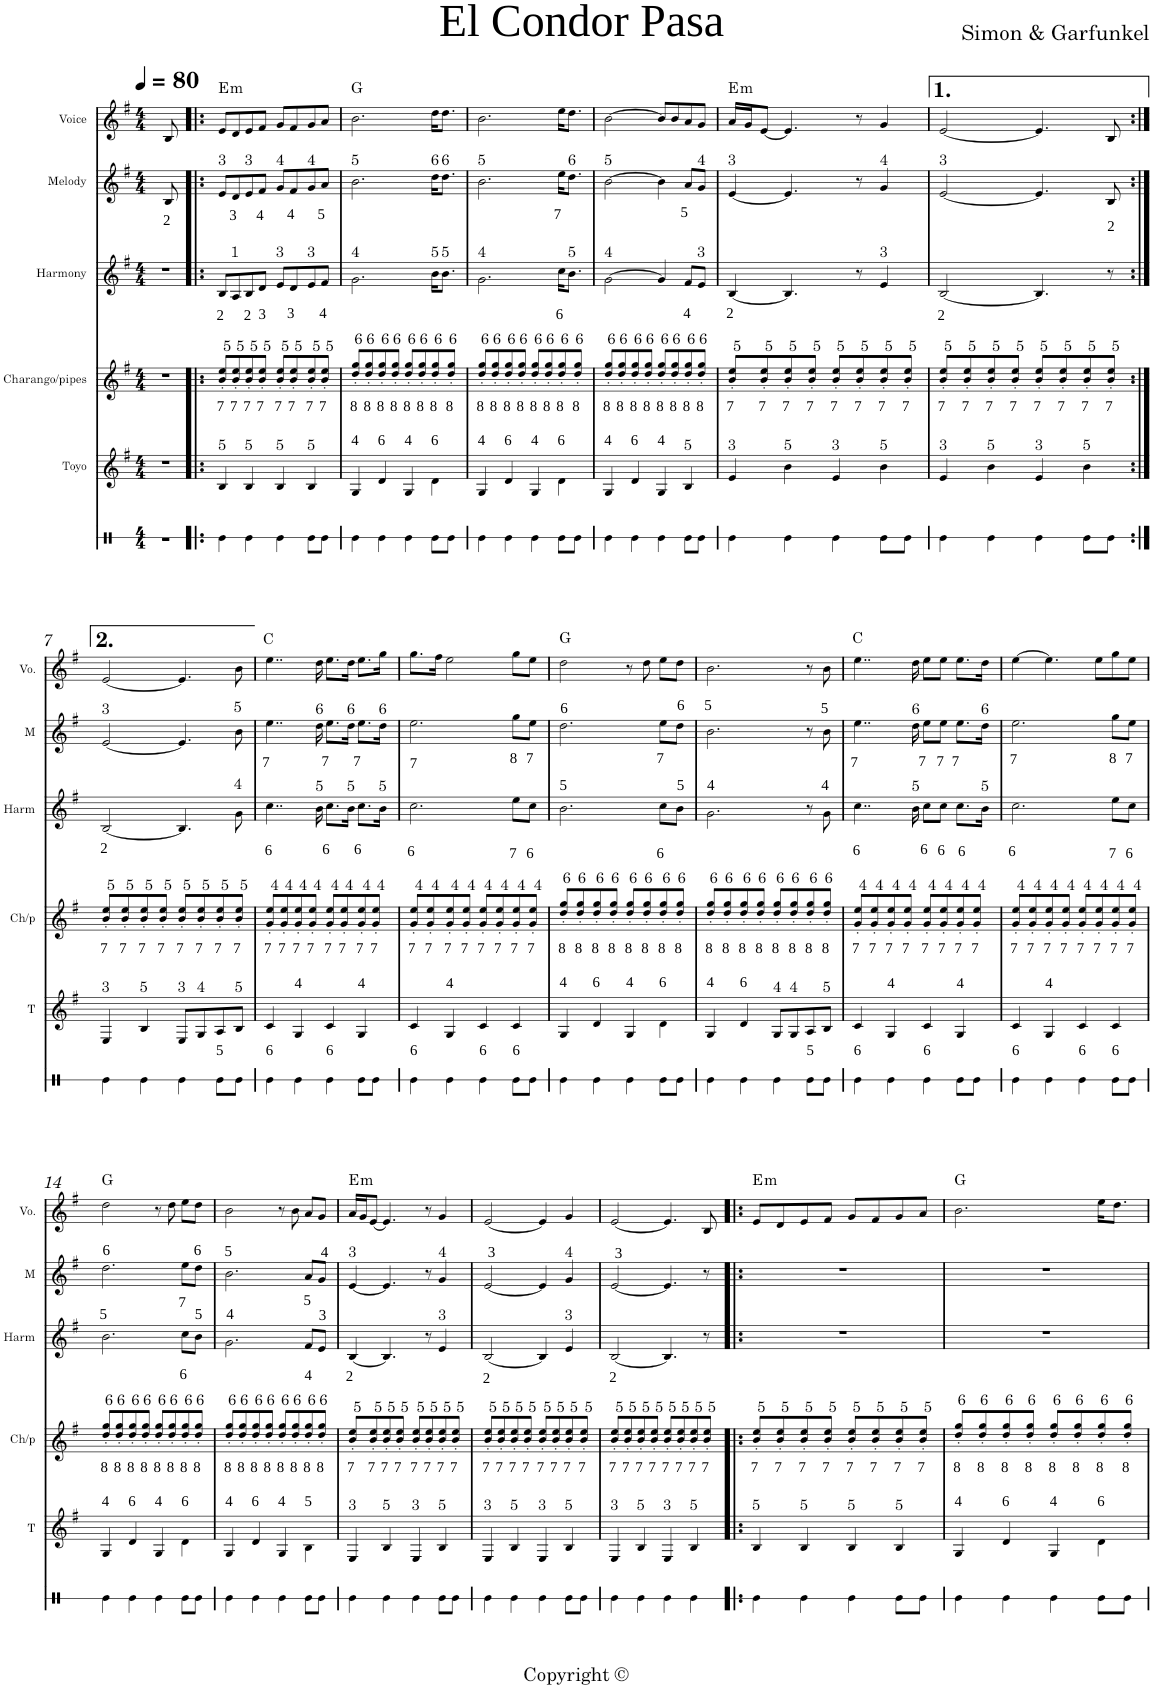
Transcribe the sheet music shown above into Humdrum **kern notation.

**kern	**kern	**text	**kern	**text	**kern	**text	**kern	**text	**kern	**harte
*part6	*part5	*part5	*part4	*part4	*part3	*part3	*part2	*part2	*part1	*part1
*staff6	*staff5	*staff5	*staff4	*staff4	*staff3	*staff3	*staff2	*staff2	*staff1	*
*I"Concert Bass Drum	*I"Toyo	*	*I"Charango/pipes	*	*I"Harmony	*	*I"Melody	*	*I"Voice	*
*I'B Dr	*I'T	*	*I'Ch/p	*	*I'Harm	*	*I'M	*	*I'Vo.	*
*stria1	*stria5	*	*stria5	*	*stria5	*	*stria5	*	*stria5	*
*clefX	*clefG2	*	*clefG2	*	*clefG2	*	*clefG2	*	*clefG2	*
*k[]	*k[f#]	*	*k[f#]	*	*k[f#]	*	*k[f#]	*	*k[f#]	*
*	*G:	*	*G:	*	*G:	*	*G:	*	*G:	*
*M4/4	*M4/4	*	*M4/4	*	*M4/4	*	*M4/4	*	*M4/4	*
*MM80	*MM80	*	*MM80	*	*MM80	*	*MM80	*	*MM80	*
=	=	=	=	=	=	=	=	=	=	=
!	!	!	!	!	!	!	!	!LO:LY:b	!	!
1r	1r	.	1r	.	1r	.	8B/	2	8B/	.
.	.	.	.	.	.	.	2..ryy	.	2..ryy	.
=1!|:	=1!|:	=1!|:	=1!|:	=1!|:	=1!|:	=1!|:	=1!|:	=1!|:	=1!|:	=1!|:
*stria1	*stria5	*	*stria5	*	*stria5	*	*stria5	*	*stria5	*
!	!	!	!	!	!	!	!LO:TX:a:t=3	!	!	!
!	!	!	!LO:TX:a:t=5	!	!	!	!	!	!	!
!	!LO:TX:a:t=5	!	!	!	!	!	!	!	!	!
!	!	!	!	!LO:LY:b	!	!LO:LY:b	!	!	!	!LO:H:kt=m
4Re\	4B/	.	8b/' 8ee/'L	7	8B/L	2	8e/L	.	8e/L	E:min
!	!	!	!	!	!LO:TX:a:t=1	!	!	!	!	!
!	!	!	!LO:TX:a:t=5	!	!	!	!	!	!	!
!	!	!	!	!LO:LY:b	!	!	!	!LO:LY:b	!	!
.	.	.	8b/' 8ee/'	7	8A/	.	8d/	3	8d/	.
!	!	!	!	!	!	!	!LO:TX:a:t=3	!	!	!
!	!	!	!LO:TX:a:t=5	!	!	!	!	!	!	!
!	!LO:TX:a:t=5	!	!	!	!	!	!	!	!	!
!	!	!	!	!LO:LY:b	!	!LO:LY:b	!	!	!	!
4Re\	4B/	.	8b/' 8ee/'	7	8B/	2	8e/	.	8e/	.
!	!	!	!LO:TX:a:t=5	!	!	!	!	!	!	!
!	!	!	!	!LO:LY:b	!	!LO:LY:b	!	!LO:LY:b	!	!
.	.	.	8b/' 8ee/'J	7	8d/J	3	8f#/J	4	8f#/J	.
!	!	!	!	!	!	!	!LO:TX:a:t=4	!	!	!
!	!	!	!	!	!LO:TX:a:t=3	!	!	!	!	!
!	!	!	!LO:TX:a:t=5	!	!	!	!	!	!	!
!	!LO:TX:a:t=5	!	!	!	!	!	!	!	!	!
!	!	!	!	!LO:LY:b	!	!	!	!	!	!
4Re\	4B/	.	8b/' 8ee/'L	7	8e/L	.	8g/L	.	8g/L	.
!	!	!	!LO:TX:a:t=5	!	!	!	!	!	!	!
!	!	!	!	!LO:LY:b	!	!LO:LY:b	!	!LO:LY:b	!	!
.	.	.	8b/' 8ee/'	7	8d/	3	8f#/	4	8f#/	.
!	!	!	!	!	!	!	!LO:TX:a:t=4	!	!	!
!	!	!	!	!	!LO:TX:a:t=3	!	!	!	!	!
!	!	!	!LO:TX:a:t=5	!	!	!	!	!	!	!
!	!LO:TX:a:t=5	!	!	!	!	!	!	!	!	!
!	!	!	!	!LO:LY:b	!	!	!	!	!	!
8Re\L	4B/	.	8b/' 8ee/'	7	8e/	.	8g/	.	8g/	.
!	!	!	!LO:TX:a:t=5	!	!	!	!	!	!	!
!	!	!	!	!LO:LY:b	!	!LO:LY:b	!	!LO:LY:b	!	!
8Re\J	.	.	8b/' 8ee/'J	7	8f#/J	4	8a/J	5	8a/J	.
=2	=2	=2	=2	=2	=2	=2	=2	=2	=2	=2
!	!	!	!	!	!	!	!LO:TX:a:t=5	!	!	!
!	!	!	!	!	!LO:TX:a:t=4	!	!	!	!	!
!	!	!	!LO:TX:a:t=6	!	!	!	!	!	!	!
!	!	!LO:LY:a	!	!LO:LY:b	!	!	!	!	!	!
4Re\	4G/	4	8dd/' 8gg/'L	8	2.g\	.	2.b\	.	2.b\	G:maj
!	!	!	!LO:TX:a:t=6	!	!	!	!	!	!	!
!	!	!	!	!LO:LY:b	!	!	!	!	!	!
.	.	.	8dd/' 8gg/'	8	.	.	.	.	.	.
!	!	!	!LO:TX:a:t=6	!	!	!	!	!	!	!
!	!	!LO:LY:a	!	!LO:LY:b	!	!	!	!	!	!
4Re\	4d/	6	8dd/' 8gg/'	8	.	.	.	.	.	.
!	!	!	!LO:TX:a:t=6	!	!	!	!	!	!	!
!	!	!	!	!LO:LY:b	!	!	!	!	!	!
.	.	.	8dd/' 8gg/'J	8	.	.	.	.	.	.
!	!	!	!LO:TX:a:t=6	!	!	!	!	!	!	!
!	!	!LO:LY:a	!	!LO:LY:b	!	!	!	!	!	!
4Re\	4G/	4	8dd/' 8gg/'L	8	.	.	.	.	.	.
!	!	!	!LO:TX:a:t=6	!	!	!	!	!	!	!
!	!	!	!	!LO:LY:b	!	!	!	!	!	!
.	.	.	8dd/' 8gg/'	8	.	.	.	.	.	.
!	!	!	!	!	!	!	!LO:TX:a:t=6	!	!	!
!	!	!	!	!	!LO:TX:a:t=5	!	!	!	!	!
!	!	!	!LO:TX:a:t=6	!	!	!	!	!	!	!
!	!	!LO:LY:a	!	!LO:LY:b	!	!	!	!	!	!
8Re\L	4d\	6	8dd/' 8gg/'	8	16b\KL	.	16dd\KL	.	16dd\KL	.
!	!	!	!	!	!	!	!LO:TX:a:t=6	!	!	!
!	!	!	!	!	!LO:TX:a:t=5	!	!	!	!	!
.	.	.	.	.	8.b\J	.	8.dd\J	.	8.dd\J	.
!	!	!	!LO:TX:a:t=6	!	!	!	!	!	!	!
!	!	!	!	!LO:LY:b	!	!	!	!	!	!
8Re\J	.	.	8dd/' 8gg/'J	8	.	.	.	.	.	.
=3	=3	=3	=3	=3	=3	=3	=3	=3	=3	=3
!	!	!	!	!	!	!	!LO:TX:a:t=5	!	!	!
!	!	!	!	!	!LO:TX:a:t=4	!	!	!	!	!
!	!	!	!LO:TX:a:t=6	!	!	!	!	!	!	!
!	!	!LO:LY:a	!	!LO:LY:b	!	!	!	!	!	!
4Re\	4G/	4	8dd/' 8gg/'L	8	2.g\	.	2.b\	.	2.b\	.
!	!	!	!LO:TX:a:t=6	!	!	!	!	!	!	!
!	!	!	!	!LO:LY:b	!	!	!	!	!	!
.	.	.	8dd/' 8gg/'	8	.	.	.	.	.	.
!	!	!	!LO:TX:a:t=6	!	!	!	!	!	!	!
!	!	!LO:LY:a	!	!LO:LY:b	!	!	!	!	!	!
4Re\	4d/	6	8dd/' 8gg/'	8	.	.	.	.	.	.
!	!	!	!LO:TX:a:t=6	!	!	!	!	!	!	!
!	!	!	!	!LO:LY:b	!	!	!	!	!	!
.	.	.	8dd/' 8gg/'J	8	.	.	.	.	.	.
!	!	!	!LO:TX:a:t=6	!	!	!	!	!	!	!
!	!	!LO:LY:a	!	!LO:LY:b	!	!	!	!	!	!
4Re\	4G/	4	8dd/' 8gg/'L	8	.	.	.	.	.	.
!	!	!	!LO:TX:a:t=6	!	!	!	!	!	!	!
!	!	!	!	!LO:LY:b	!	!	!	!	!	!
.	.	.	8dd/' 8gg/'	8	.	.	.	.	.	.
!	!	!	!LO:TX:a:t=6	!	!	!	!	!	!	!
!	!	!LO:LY:a	!	!LO:LY:b	!	!LO:LY:b	!	!LO:LY:b	!	!
8Re\L	4d\	6	8dd/' 8gg/'	8	16cc\KL	6	16ee\KL	7	16ee\KL	.
!	!	!	!	!	!	!	!LO:TX:a:t=6	!	!	!
!	!	!	!	!	!LO:TX:a:t=5	!	!	!	!	!
.	.	.	.	.	8.b\J	.	8.dd\J	.	8.dd\J	.
!	!	!	!LO:TX:a:t=6	!	!	!	!	!	!	!
!	!	!	!	!LO:LY:b	!	!	!	!	!	!
8Re\J	.	.	8dd/' 8gg/'J	8	.	.	.	.	.	.
=4	=4	=4	=4	=4	=4	=4	=4	=4	=4	=4
!	!	!	!	!	!	!	!LO:TX:a:t=5	!	!	!
!	!	!	!	!	!LO:TX:a:t=4	!	!	!	!	!
!	!	!	!LO:TX:a:t=6	!	!	!	!	!	!	!
!	!	!LO:LY:a	!	!LO:LY:b	!	!	!	!	!	!
4Re\	4G/	4	8dd/' 8gg/'L	8	[2g\	.	[2b\	.	[2b\	.
!	!	!	!LO:TX:a:t=6	!	!	!	!	!	!	!
!	!	!	!	!LO:LY:b	!	!	!	!	!	!
.	.	.	8dd/' 8gg/'	8	.	.	.	.	.	.
!	!	!	!LO:TX:a:t=6	!	!	!	!	!	!	!
!	!	!LO:LY:a	!	!LO:LY:b	!	!	!	!	!	!
4Re\	4d/	6	8dd/' 8gg/'	8	.	.	.	.	.	.
!	!	!	!LO:TX:a:t=6	!	!	!	!	!	!	!
!	!	!	!	!LO:LY:b	!	!	!	!	!	!
.	.	.	8dd/' 8gg/'J	8	.	.	.	.	.	.
!	!	!	!LO:TX:a:t=6	!	!	!	!	!	!	!
!	!	!LO:LY:a	!	!LO:LY:b	!	!	!	!	!	!
4Re\	4G/	4	8dd/' 8gg/'L	8	4g/]	.	4b\]	.	8b/L]	.
!	!	!	!LO:TX:a:t=6	!	!	!	!	!	!	!
!	!	!	!	!LO:LY:b	!	!	!	!	!	!
.	.	.	8dd/' 8gg/'	8	.	.	.	.	8b/	.
!	!	!	!LO:TX:a:t=6	!	!	!	!	!	!	!
!	!LO:TX:a:t=5	!	!	!	!	!	!	!	!	!
!	!	!	!	!LO:LY:b	!	!LO:LY:b	!	!LO:LY:b	!	!
8Re\L	4B/	.	8dd/' 8gg/'	8	8f#/L	4	8a/L	5	8a/	.
!	!	!	!	!	!	!	!LO:TX:a:t=4	!	!	!
!	!	!	!	!	!LO:TX:a:t=3	!	!	!	!	!
!	!	!	!LO:TX:a:t=6	!	!	!	!	!	!	!
!	!	!	!	!LO:LY:b	!	!	!	!	!	!
8Re\J	.	.	8dd/' 8gg/'J	8	8e/J	.	8g/J	.	8g/J	.
=5	=5	=5	=5	=5	=5	=5	=5	=5	=5	=5
!	!	!	!	!	!	!	!LO:TX:a:t=3	!	!	!
!	!	!	!LO:TX:a:t=5	!	!	!	!	!	!	!
!	!LO:TX:a:t=3	!	!	!	!	!	!	!	!	!
!	!	!	!	!LO:LY:b	!	!LO:LY:b	!	!	!	!LO:H:kt=m
4Re\	4e/	.	8b/' 8ee/'L	7	[4B/	2	[4e/	.	16a/LL	E:min
.	.	.	.	.	.	.	.	.	16g/J	.
!	!	!	!LO:TX:a:t=5	!	!	!	!	!	!	!
!	!	!	!	!LO:LY:b	!	!	!	!	!	!
.	.	.	8b/' 8ee/'	7	.	.	.	.	[8e/J	.
!	!	!	!LO:TX:a:t=5	!	!	!	!	!	!	!
!	!LO:TX:a:t=5	!	!	!	!	!	!	!	!	!
!	!	!	!	!LO:LY:b	!	!	!	!	!	!
4Re\	4b\	.	8b/' 8ee/'	7	4.B/]	.	4.e/]	.	4.e/]	.
!	!	!	!LO:TX:a:t=5	!	!	!	!	!	!	!
!	!	!	!	!LO:LY:b	!	!	!	!	!	!
.	.	.	8b/' 8ee/'J	7	.	.	.	.	.	.
!	!	!	!LO:TX:a:t=5	!	!	!	!	!	!	!
!	!LO:TX:a:t=3	!	!	!	!	!	!	!	!	!
!	!	!	!	!LO:LY:b	!	!	!	!	!	!
4Re\	4e/	.	8b/' 8ee/'L	7	.	.	.	.	.	.
!	!	!	!LO:TX:a:t=5	!	!	!	!	!	!	!
!	!	!	!	!LO:LY:b	!	!	!	!	!	!
.	.	.	8b/' 8ee/'	7	8r	.	8r	.	8r	.
!	!	!	!	!	!	!	!LO:TX:a:t=4	!	!	!
!	!	!	!	!	!LO:TX:a:t=3	!	!	!	!	!
!	!	!	!LO:TX:a:t=5	!	!	!	!	!	!	!
!	!LO:TX:a:t=5	!	!	!	!	!	!	!	!	!
!	!	!	!	!LO:LY:b	!	!	!	!	!	!
8Re\L	4b\	.	8b/' 8ee/'	7	4e/	.	4g/	.	4g/	.
!	!	!	!LO:TX:a:t=5	!	!	!	!	!	!	!
!	!	!	!	!LO:LY:b	!	!	!	!	!	!
8Re\J	.	.	8b/' 8ee/'J	7	.	.	.	.	.	.
=6	=6	=6	=6	=6	=6	=6	=6	=6	=6	=6
!	!	!	!	!	!	!	!LO:TX:a:t=3	!	!	!
!	!	!	!LO:TX:a:t=5	!	!	!	!	!	!	!
!	!LO:TX:a:t=3	!	!	!	!	!	!	!	!	!
!	!	!	!	!LO:LY:b	!	!LO:LY:b	!	!	!	!
4Re\	4e/	.	8b/' 8ee/'L	7	[2B/	2	[2e/	.	[2e/	.
!	!	!	!LO:TX:a:t=5	!	!	!	!	!	!	!
!	!	!	!	!LO:LY:b	!	!	!	!	!	!
.	.	.	8b/' 8ee/'	7	.	.	.	.	.	.
!	!	!	!LO:TX:a:t=5	!	!	!	!	!	!	!
!	!LO:TX:a:t=5	!	!	!	!	!	!	!	!	!
!	!	!	!	!LO:LY:b	!	!	!	!	!	!
4Re\	4b\	.	8b/' 8ee/'	7	.	.	.	.	.	.
!	!	!	!LO:TX:a:t=5	!	!	!	!	!	!	!
!	!	!	!	!LO:LY:b	!	!	!	!	!	!
.	.	.	8b/' 8ee/'J	7	.	.	.	.	.	.
!	!	!	!LO:TX:a:t=5	!	!	!	!	!	!	!
!	!LO:TX:a:t=3	!	!	!	!	!	!	!	!	!
!	!	!	!	!LO:LY:b	!	!	!	!	!	!
4Re\	4e/	.	8b/' 8ee/'L	7	4.B/]	.	4.e/]	.	4.e/]	.
!	!	!	!LO:TX:a:t=5	!	!	!	!	!	!	!
!	!	!	!	!LO:LY:b	!	!	!	!	!	!
.	.	.	8b/' 8ee/'	7	.	.	.	.	.	.
!	!	!	!LO:TX:a:t=5	!	!	!	!	!	!	!
!	!LO:TX:a:t=5	!	!	!	!	!	!	!	!	!
!	!	!	!	!LO:LY:b	!	!	!	!	!	!
8Re\L	4b\	.	8b/' 8ee/'	7	.	.	.	.	.	.
!	!	!	!LO:TX:a:t=5	!	!	!	!	!	!	!
!	!	!	!	!LO:LY:b	!	!	!	!LO:LY:b	!	!
8Re\J	.	.	8b/' 8ee/'J	7	8r	.	8B/	2	8B/	.
!!LO:LB:g=z
=7:|!	=7:|!	=7:|!	=7:|!	=7:|!	=7:|!	=7:|!	=7:|!	=7:|!	=7:|!	=7:|!
!	!	!	!	!	!	!	!LO:TX:a:t=3	!	!	!
!	!	!	!LO:TX:a:t=5	!	!	!	!	!	!	!
!	!LO:TX:a:t=3	!	!	!	!	!	!	!	!	!
!	!	!	!	!LO:LY:b	!	!LO:LY:b	!	!	!	!
4Re\	4E/	.	8b/' 8ee/'L	7	[2B/	2	[2e/	.	[2e/	.
!	!	!	!LO:TX:a:t=5	!	!	!	!	!	!	!
!	!	!	!	!LO:LY:b	!	!	!	!	!	!
.	.	.	8b/' 8ee/'	7	.	.	.	.	.	.
!	!	!	!LO:TX:a:t=5	!	!	!	!	!	!	!
!	!LO:TX:a:t=5	!	!	!	!	!	!	!	!	!
!	!	!	!	!LO:LY:b	!	!	!	!	!	!
4Re\	4B/	.	8b/' 8ee/'	7	.	.	.	.	.	.
!	!	!	!LO:TX:a:t=5	!	!	!	!	!	!	!
!	!	!	!	!LO:LY:b	!	!	!	!	!	!
.	.	.	8b/' 8ee/'J	7	.	.	.	.	.	.
!	!	!	!LO:TX:a:t=5	!	!	!	!	!	!	!
!	!LO:TX:a:t=3	!	!	!	!	!	!	!	!	!
!	!	!	!	!LO:LY:b	!	!	!	!	!	!
4Re\	8E/L	.	8b/' 8ee/'L	7	4.B/]	.	4.e/]	.	4.e/]	.
!	!	!	!LO:TX:a:t=5	!	!	!	!	!	!	!
!	!LO:TX:a:t=4	!	!	!	!	!	!	!	!	!
!	!	!	!	!LO:LY:b	!	!	!	!	!	!
.	8G/	.	8b/' 8ee/'	7	.	.	.	.	.	.
!	!	!	!LO:TX:a:t=5	!	!	!	!	!	!	!
!	!	!LO:LY:b	!	!LO:LY:b	!	!	!	!	!	!
8Re\L	8A/	5	8b/' 8ee/'	7	.	.	.	.	.	.
!	!	!	!	!	!	!	!LO:TX:a:t=5	!	!	!
!	!	!	!	!	!LO:TX:a:t=4	!	!	!	!	!
!	!	!	!LO:TX:a:t=5	!	!	!	!	!	!	!
!	!LO:TX:a:t=5	!	!	!	!	!	!	!	!	!
!	!	!	!	!LO:LY:b	!	!	!	!	!	!
8Re\J	8B/J	.	8b/' 8ee/'J	7	8g\	.	8b\	.	8b\	.
=8	=8	=8	=8	=8	=8	=8	=8	=8	=8	=8
!	!	!	!LO:TX:a:t=4	!	!	!	!	!	!	!
!	!	!LO:LY:b	!	!LO:LY:b	!	!LO:LY:b	!	!LO:LY:b	!	!
4Re\	4c/	6	8g/' 8ee/'L	7	4..cc\	6	4..ee\	7	4..ee\	C:maj
!	!	!	!LO:TX:a:t=4	!	!	!	!	!	!	!
!	!	!	!	!LO:LY:b	!	!	!	!	!	!
.	.	.	8g/' 8ee/'	7	.	.	.	.	.	.
!	!	!	!LO:TX:a:t=4	!	!	!	!	!	!	!
!	!	!LO:LY:a	!	!LO:LY:b	!	!	!	!	!	!
4Re\	4G/	4	8g/' 8ee/'	7	.	.	.	.	.	.
!	!	!	!LO:TX:a:t=4	!	!	!	!	!	!	!
!	!	!	!	!LO:LY:b	!	!	!	!	!	!
.	.	.	8g/' 8ee/'J	7	.	.	.	.	.	.
!	!	!	!	!	!	!	!LO:TX:a:t=6	!	!	!
!	!	!	!	!	!LO:TX:a:t=5	!	!	!	!	!
.	.	.	.	.	16b\	.	16dd\	.	16dd\	.
!	!	!	!LO:TX:a:t=4	!	!	!	!	!	!	!
!	!	!LO:LY:b	!	!LO:LY:b	!	!LO:LY:b	!	!LO:LY:b	!	!
4Re\	4c/	6	8g/' 8ee/'L	7	8.cc\L	6	8.ee\L	7	8.ee\L	.
!	!	!	!LO:TX:a:t=4	!	!	!	!	!	!	!
!	!	!	!	!LO:LY:b	!	!	!	!	!	!
.	.	.	8g/' 8ee/'	7	.	.	.	.	.	.
!	!	!	!	!	!	!	!LO:TX:a:t=6	!	!	!
!	!	!	!	!	!LO:TX:a:t=5	!	!	!	!	!
.	.	.	.	.	16b\Jk	.	16dd\Jk	.	16dd\Jk	.
!	!	!	!LO:TX:a:t=4	!	!	!	!	!	!	!
!	!	!LO:LY:a	!	!LO:LY:b	!	!LO:LY:b	!	!LO:LY:b	!	!
8Re\L	4G/	4	8g/' 8ee/'	7	8.cc\L	6	8.ee\L	7	8.ee\L	.
!	!	!	!LO:TX:a:t=4	!	!	!	!	!	!	!
!	!	!	!	!LO:LY:b	!	!	!	!	!	!
8Re\J	.	.	8g/' 8ee/'J	7	.	.	.	.	.	.
!	!	!	!	!	!	!	!LO:TX:a:t=6	!	!	!
!	!	!	!	!	!LO:TX:a:t=5	!	!	!	!	!
.	.	.	.	.	16b\Jk	.	16dd\Jk	.	16gg\Jk	.
=9	=9	=9	=9	=9	=9	=9	=9	=9	=9	=9
!	!	!	!LO:TX:a:t=4	!	!	!	!	!	!	!
!	!	!LO:LY:b	!	!LO:LY:b	!	!LO:LY:b	!	!LO:LY:b	!	!
4Re\	4c/	6	8g/' 8ee/'L	7	2.cc\	6	2.ee\	7	8.gg\L	.
!	!	!	!LO:TX:a:t=4	!	!	!	!	!	!	!
!	!	!	!	!LO:LY:b	!	!	!	!	!	!
.	.	.	8g/' 8ee/'	7	.	.	.	.	.	.
.	.	.	.	.	.	.	.	.	16ff#\Jk	.
!	!	!	!LO:TX:a:t=4	!	!	!	!	!	!	!
!	!	!LO:LY:a	!	!LO:LY:b	!	!	!	!	!	!
4Re\	4G/	4	8g/' 8ee/'	7	.	.	.	.	2ee\	.
!	!	!	!LO:TX:a:t=4	!	!	!	!	!	!	!
!	!	!	!	!LO:LY:b	!	!	!	!	!	!
.	.	.	8g/' 8ee/'J	7	.	.	.	.	.	.
!	!	!	!LO:TX:a:t=4	!	!	!	!	!	!	!
!	!	!LO:LY:b	!	!LO:LY:b	!	!	!	!	!	!
4Re\	4c/	6	8g/' 8ee/'L	7	.	.	.	.	.	.
!	!	!	!LO:TX:a:t=4	!	!	!	!	!	!	!
!	!	!	!	!LO:LY:b	!	!	!	!	!	!
.	.	.	8g/' 8ee/'	7	.	.	.	.	.	.
!	!	!	!LO:TX:a:t=4	!	!	!	!	!	!	!
!	!	!LO:LY:b	!	!LO:LY:b	!	!LO:LY:b	!	!LO:LY:b	!	!
8Re\L	4c/	6	8g/' 8ee/'	7	8ee\L	7	8gg\L	8	8gg\L	.
!	!	!	!LO:TX:a:t=4	!	!	!	!	!	!	!
!	!	!	!	!LO:LY:b	!	!LO:LY:b	!	!LO:LY:b	!	!
8Re\J	.	.	8g/' 8ee/'J	7	8cc\J	6	8ee\J	7	8ee\J	.
=10	=10	=10	=10	=10	=10	=10	=10	=10	=10	=10
!	!	!	!	!	!	!	!LO:TX:a:t=6	!	!	!
!	!	!	!	!	!LO:TX:a:t=5	!	!	!	!	!
!	!	!	!LO:TX:a:t=6	!	!	!	!	!	!	!
!	!	!LO:LY:a	!	!LO:LY:b	!	!	!	!	!	!
4Re\	4G/	4	8dd/' 8gg/'L	8	2.b\	.	2.dd\	.	2dd\	G:maj
!	!	!	!LO:TX:a:t=6	!	!	!	!	!	!	!
!	!	!	!	!LO:LY:b	!	!	!	!	!	!
.	.	.	8dd/' 8gg/'	8	.	.	.	.	.	.
!	!	!	!LO:TX:a:t=6	!	!	!	!	!	!	!
!	!	!LO:LY:a	!	!LO:LY:b	!	!	!	!	!	!
4Re\	4d/	6	8dd/' 8gg/'	8	.	.	.	.	.	.
!	!	!	!LO:TX:a:t=6	!	!	!	!	!	!	!
!	!	!	!	!LO:LY:b	!	!	!	!	!	!
.	.	.	8dd/' 8gg/'J	8	.	.	.	.	.	.
!	!	!	!LO:TX:a:t=6	!	!	!	!	!	!	!
!	!	!LO:LY:a	!	!LO:LY:b	!	!	!	!	!	!
4Re\	4G/	4	8dd/' 8gg/'L	8	.	.	.	.	8r	.
!	!	!	!LO:TX:a:t=6	!	!	!	!	!	!	!
!	!	!	!	!LO:LY:b	!	!	!	!	!	!
.	.	.	8dd/' 8gg/'	8	.	.	.	.	8dd\	.
!	!	!	!LO:TX:a:t=6	!	!	!	!	!	!	!
!	!	!LO:LY:a	!	!LO:LY:b	!	!LO:LY:b	!	!LO:LY:b	!	!
8Re\L	4d\	6	8dd/' 8gg/'	8	8cc\L	6	8ee\L	7	8ee\L	.
!	!	!	!	!	!	!	!LO:TX:a:t=6	!	!	!
!	!	!	!	!	!LO:TX:a:t=5	!	!	!	!	!
!	!	!	!LO:TX:a:t=6	!	!	!	!	!	!	!
!	!	!	!	!LO:LY:b	!	!	!	!	!	!
8Re\J	.	.	8dd/' 8gg/'J	8	8b\J	.	8dd\J	.	8dd\J	.
=11	=11	=11	=11	=11	=11	=11	=11	=11	=11	=11
!	!	!	!	!	!	!	!LO:TX:a:t=5	!	!	!
!	!	!	!	!	!LO:TX:a:t=4	!	!	!	!	!
!	!	!	!LO:TX:a:t=6	!	!	!	!	!	!	!
!	!	!LO:LY:a	!	!LO:LY:b	!	!	!	!	!	!
4Re\	4G/	4	8dd/' 8gg/'L	8	2.g\	.	2.b\	.	2.b\	.
!	!	!	!LO:TX:a:t=6	!	!	!	!	!	!	!
!	!	!	!	!LO:LY:b	!	!	!	!	!	!
.	.	.	8dd/' 8gg/'	8	.	.	.	.	.	.
!	!	!	!LO:TX:a:t=6	!	!	!	!	!	!	!
!	!	!LO:LY:a	!	!LO:LY:b	!	!	!	!	!	!
4Re\	4d/	6	8dd/' 8gg/'	8	.	.	.	.	.	.
!	!	!	!LO:TX:a:t=6	!	!	!	!	!	!	!
!	!	!	!	!LO:LY:b	!	!	!	!	!	!
.	.	.	8dd/' 8gg/'J	8	.	.	.	.	.	.
!	!	!	!LO:TX:a:t=6	!	!	!	!	!	!	!
!	!LO:TX:a:t=4	!	!	!	!	!	!	!	!	!
!	!	!	!	!LO:LY:b	!	!	!	!	!	!
4Re\	8G/L	.	8dd/' 8gg/'L	8	.	.	.	.	.	.
!	!	!	!LO:TX:a:t=6	!	!	!	!	!	!	!
!	!LO:TX:a:t=4	!	!	!	!	!	!	!	!	!
!	!	!	!	!LO:LY:b	!	!	!	!	!	!
.	8G/	.	8dd/' 8gg/'	8	.	.	.	.	.	.
!	!	!	!LO:TX:a:t=6	!	!	!	!	!	!	!
!	!	!LO:LY:b	!	!LO:LY:b	!	!	!	!	!	!
8Re\L	8A/	5	8dd/' 8gg/'	8	8r	.	8r	.	8r	.
!	!	!	!	!	!	!	!LO:TX:a:t=5	!	!	!
!	!	!	!	!	!LO:TX:a:t=4	!	!	!	!	!
!	!	!	!LO:TX:a:t=6	!	!	!	!	!	!	!
!	!LO:TX:a:t=5	!	!	!	!	!	!	!	!	!
!	!	!	!	!LO:LY:b	!	!	!	!	!	!
8Re\J	8B/J	.	8dd/' 8gg/'J	8	8g\	.	8b\	.	8b\	.
=12	=12	=12	=12	=12	=12	=12	=12	=12	=12	=12
!	!	!	!LO:TX:a:t=4	!	!	!	!	!	!	!
!	!	!LO:LY:b	!	!LO:LY:b	!	!LO:LY:b	!	!LO:LY:b	!	!
4Re\	4c/	6	8g/' 8ee/'L	7	4..cc\	6	4..ee\	7	4..ee\	C:maj
!	!	!	!LO:TX:a:t=4	!	!	!	!	!	!	!
!	!	!	!	!LO:LY:b	!	!	!	!	!	!
.	.	.	8g/' 8ee/'	7	.	.	.	.	.	.
!	!	!	!LO:TX:a:t=4	!	!	!	!	!	!	!
!	!	!LO:LY:a	!	!LO:LY:b	!	!	!	!	!	!
4Re\	4G/	4	8g/' 8ee/'	7	.	.	.	.	.	.
!	!	!	!LO:TX:a:t=4	!	!	!	!	!	!	!
!	!	!	!	!LO:LY:b	!	!	!	!	!	!
.	.	.	8g/' 8ee/'J	7	.	.	.	.	.	.
!	!	!	!	!	!	!	!LO:TX:a:t=6	!	!	!
!	!	!	!	!	!LO:TX:a:t=5	!	!	!	!	!
.	.	.	.	.	16b\	.	16dd\	.	16dd\	.
!	!	!	!LO:TX:a:t=4	!	!	!	!	!	!	!
!	!	!LO:LY:b	!	!LO:LY:b	!	!LO:LY:b	!	!LO:LY:b	!	!
4Re\	4c/	6	8g/' 8ee/'L	7	8cc\L	6	8ee\L	7	8ee\L	.
!	!	!	!LO:TX:a:t=4	!	!	!	!	!	!	!
!	!	!	!	!LO:LY:b	!	!LO:LY:b	!	!LO:LY:b	!	!
.	.	.	8g/' 8ee/'	7	8cc\J	6	8ee\J	7	8ee\J	.
!	!	!	!LO:TX:a:t=4	!	!	!	!	!	!	!
!	!	!LO:LY:a	!	!LO:LY:b	!	!LO:LY:b	!	!LO:LY:b	!	!
8Re\L	4G/	4	8g/' 8ee/'	7	8.cc\L	6	8.ee\L	7	8.ee\L	.
!	!	!	!LO:TX:a:t=4	!	!	!	!	!	!	!
!	!	!	!	!LO:LY:b	!	!	!	!	!	!
8Re\J	.	.	8g/' 8ee/'J	7	.	.	.	.	.	.
!	!	!	!	!	!	!	!LO:TX:a:t=6	!	!	!
!	!	!	!	!	!LO:TX:a:t=5	!	!	!	!	!
.	.	.	.	.	16b\Jk	.	16dd\Jk	.	16dd\Jk	.
=13	=13	=13	=13	=13	=13	=13	=13	=13	=13	=13
!	!	!	!LO:TX:a:t=4	!	!	!	!	!	!	!
!	!	!LO:LY:b	!	!LO:LY:b	!	!LO:LY:b	!	!LO:LY:b	!	!
4Re\	4c/	6	8g/' 8ee/'L	7	2.cc\	6	2.ee\	7	[4ee\	.
!	!	!	!LO:TX:a:t=4	!	!	!	!	!	!	!
!	!	!	!	!LO:LY:b	!	!	!	!	!	!
.	.	.	8g/' 8ee/'	7	.	.	.	.	.	.
!	!	!	!LO:TX:a:t=4	!	!	!	!	!	!	!
!	!	!LO:LY:a	!	!LO:LY:b	!	!	!	!	!	!
4Re\	4G/	4	8g/' 8ee/'	7	.	.	.	.	4.ee\]	.
!	!	!	!LO:TX:a:t=4	!	!	!	!	!	!	!
!	!	!	!	!LO:LY:b	!	!	!	!	!	!
.	.	.	8g/' 8ee/'J	7	.	.	.	.	.	.
!	!	!	!LO:TX:a:t=4	!	!	!	!	!	!	!
!	!	!LO:LY:b	!	!LO:LY:b	!	!	!	!	!	!
4Re\	4c/	6	8g/' 8ee/'L	7	.	.	.	.	.	.
!	!	!	!LO:TX:a:t=4	!	!	!	!	!	!	!
!	!	!	!	!LO:LY:b	!	!	!	!	!	!
.	.	.	8g/' 8ee/'	7	.	.	.	.	8ee\L	.
!	!	!	!LO:TX:a:t=4	!	!	!	!	!	!	!
!	!	!LO:LY:b	!	!LO:LY:b	!	!LO:LY:b	!	!LO:LY:b	!	!
8Re\L	4c/	6	8g/' 8ee/'	7	8ee\L	7	8gg\L	8	8gg\	.
!	!	!	!LO:TX:a:t=4	!	!	!	!	!	!	!
!	!	!	!	!LO:LY:b	!	!LO:LY:b	!	!LO:LY:b	!	!
8Re\J	.	.	8g/' 8ee/'J	7	8cc\J	6	8ee\J	7	8ee\J	.
!!LO:LB:g=z
=14	=14	=14	=14	=14	=14	=14	=14	=14	=14	=14
!	!	!	!	!	!	!	!LO:TX:a:t=6	!	!	!
!	!	!	!	!	!LO:TX:a:t=5	!	!	!	!	!
!	!	!	!LO:TX:a:t=6	!	!	!	!	!	!	!
!	!	!LO:LY:a	!	!LO:LY:b	!	!	!	!	!	!
4Re\	4G/	4	8dd/' 8gg/'L	8	2.b\	.	2.dd\	.	2dd\	G:maj
!	!	!	!LO:TX:a:t=6	!	!	!	!	!	!	!
!	!	!	!	!LO:LY:b	!	!	!	!	!	!
.	.	.	8dd/' 8gg/'	8	.	.	.	.	.	.
!	!	!	!LO:TX:a:t=6	!	!	!	!	!	!	!
!	!	!LO:LY:a	!	!LO:LY:b	!	!	!	!	!	!
4Re\	4d/	6	8dd/' 8gg/'	8	.	.	.	.	.	.
!	!	!	!LO:TX:a:t=6	!	!	!	!	!	!	!
!	!	!	!	!LO:LY:b	!	!	!	!	!	!
.	.	.	8dd/' 8gg/'J	8	.	.	.	.	.	.
!	!	!	!LO:TX:a:t=6	!	!	!	!	!	!	!
!	!	!LO:LY:a	!	!LO:LY:b	!	!	!	!	!	!
4Re\	4G/	4	8dd/' 8gg/'L	8	.	.	.	.	8r	.
!	!	!	!LO:TX:a:t=6	!	!	!	!	!	!	!
!	!	!	!	!LO:LY:b	!	!	!	!	!	!
.	.	.	8dd/' 8gg/'	8	.	.	.	.	8dd\	.
!	!	!	!LO:TX:a:t=6	!	!	!	!	!	!	!
!	!	!LO:LY:a	!	!LO:LY:b	!	!LO:LY:b	!	!LO:LY:b	!	!
8Re\L	4d\	6	8dd/' 8gg/'	8	8cc\L	6	8ee\L	7	8ee\L	.
!	!	!	!	!	!	!	!LO:TX:a:t=6	!	!	!
!	!	!	!	!	!LO:TX:a:t=5	!	!	!	!	!
!	!	!	!LO:TX:a:t=6	!	!	!	!	!	!	!
!	!	!	!	!LO:LY:b	!	!	!	!	!	!
8Re\J	.	.	8dd/' 8gg/'J	8	8b\J	.	8dd\J	.	8dd\J	.
=15	=15	=15	=15	=15	=15	=15	=15	=15	=15	=15
!	!	!	!	!	!	!	!LO:TX:a:t=5	!	!	!
!	!	!	!	!	!LO:TX:a:t=4	!	!	!	!	!
!	!	!	!LO:TX:a:t=6	!	!	!	!	!	!	!
!	!	!LO:LY:a	!	!LO:LY:b	!	!	!	!	!	!
4Re\	4G/	4	8dd/' 8gg/'L	8	2.g\	.	2.b\	.	2b\	.
!	!	!	!LO:TX:a:t=6	!	!	!	!	!	!	!
!	!	!	!	!LO:LY:b	!	!	!	!	!	!
.	.	.	8dd/' 8gg/'	8	.	.	.	.	.	.
!	!	!	!LO:TX:a:t=6	!	!	!	!	!	!	!
!	!	!LO:LY:a	!	!LO:LY:b	!	!	!	!	!	!
4Re\	4d/	6	8dd/' 8gg/'	8	.	.	.	.	.	.
!	!	!	!LO:TX:a:t=6	!	!	!	!	!	!	!
!	!	!	!	!LO:LY:b	!	!	!	!	!	!
.	.	.	8dd/' 8gg/'J	8	.	.	.	.	.	.
!	!	!	!LO:TX:a:t=6	!	!	!	!	!	!	!
!	!	!LO:LY:a	!	!LO:LY:b	!	!	!	!	!	!
4Re\	4G/	4	8dd/' 8gg/'L	8	.	.	.	.	8r	.
!	!	!	!LO:TX:a:t=6	!	!	!	!	!	!	!
!	!	!	!	!LO:LY:b	!	!	!	!	!	!
.	.	.	8dd/' 8gg/'	8	.	.	.	.	8b\	.
!	!	!	!LO:TX:a:t=6	!	!	!	!	!	!	!
!	!	!LO:LY:a	!	!LO:LY:b	!	!LO:LY:b	!	!LO:LY:b	!	!
8Re\L	4B\	5	8dd/' 8gg/'	8	8f#/L	4	8a/L	5	8a/L	.
!	!	!	!	!	!	!	!LO:TX:a:t=4	!	!	!
!	!	!	!	!	!LO:TX:a:t=3	!	!	!	!	!
!	!	!	!LO:TX:a:t=6	!	!	!	!	!	!	!
!	!	!	!	!LO:LY:b	!	!	!	!	!	!
8Re\J	.	.	8dd/' 8gg/'J	8	8e/J	.	8g/J	.	8g/J	.
=16	=16	=16	=16	=16	=16	=16	=16	=16	=16	=16
!	!	!	!	!	!	!	!LO:TX:a:t=3	!	!	!
!	!	!	!LO:TX:a:t=5	!	!	!	!	!	!	!
!	!LO:TX:a:t=3	!	!	!	!	!	!	!	!	!
!	!	!	!	!LO:LY:b	!	!LO:LY:b	!	!	!	!LO:H:kt=m
4Re\	4E/	.	8b/' 8ee/'L	7	[4B/	2	[4e/	.	16a/LL	E:min
.	.	.	.	.	.	.	.	.	16g/J	.
!	!	!	!LO:TX:a:t=5	!	!	!	!	!	!	!
!	!	!	!	!LO:LY:b	!	!	!	!	!	!
.	.	.	8b/' 8ee/'	7	.	.	.	.	[8e/J	.
!	!	!	!LO:TX:a:t=5	!	!	!	!	!	!	!
!	!LO:TX:a:t=5	!	!	!	!	!	!	!	!	!
!	!	!	!	!LO:LY:b	!	!	!	!	!	!
4Re\	4B/	.	8b/' 8ee/'	7	4.B/]	.	4.e/]	.	4.e/]	.
!	!	!	!LO:TX:a:t=5	!	!	!	!	!	!	!
!	!	!	!	!LO:LY:b	!	!	!	!	!	!
.	.	.	8b/' 8ee/'J	7	.	.	.	.	.	.
!	!	!	!LO:TX:a:t=5	!	!	!	!	!	!	!
!	!LO:TX:a:t=3	!	!	!	!	!	!	!	!	!
!	!	!	!	!LO:LY:b	!	!	!	!	!	!
4Re\	4E/	.	8b/' 8ee/'L	7	.	.	.	.	.	.
!	!	!	!LO:TX:a:t=5	!	!	!	!	!	!	!
!	!	!	!	!LO:LY:b	!	!	!	!	!	!
.	.	.	8b/' 8ee/'	7	8r	.	8r	.	8r	.
!	!	!	!	!	!	!	!LO:TX:a:t=4	!	!	!
!	!	!	!	!	!LO:TX:a:t=3	!	!	!	!	!
!	!	!	!LO:TX:a:t=5	!	!	!	!	!	!	!
!	!LO:TX:a:t=5	!	!	!	!	!	!	!	!	!
!	!	!	!	!LO:LY:b	!	!	!	!	!	!
8Re\L	4B/	.	8b/' 8ee/'	7	4e/	.	4g/	.	4g/	.
!	!	!	!LO:TX:a:t=5	!	!	!	!	!	!	!
!	!	!	!	!LO:LY:b	!	!	!	!	!	!
8Re\J	.	.	8b/' 8ee/'J	7	.	.	.	.	.	.
=17	=17	=17	=17	=17	=17	=17	=17	=17	=17	=17
!	!	!	!	!	!	!	!LO:TX:a:t=3	!	!	!
!	!	!	!LO:TX:a:t=5	!	!	!	!	!	!	!
!	!LO:TX:a:t=3	!	!	!	!	!	!	!	!	!
!	!	!	!	!LO:LY:b	!	!LO:LY:b	!	!	!	!
4Re\	4E/	.	8b/' 8ee/'L	7	[2B/	2	[2e/	.	[2e/	.
!	!	!	!LO:TX:a:t=5	!	!	!	!	!	!	!
!	!	!	!	!LO:LY:b	!	!	!	!	!	!
.	.	.	8b/' 8ee/'	7	.	.	.	.	.	.
!	!	!	!LO:TX:a:t=5	!	!	!	!	!	!	!
!	!LO:TX:a:t=5	!	!	!	!	!	!	!	!	!
!	!	!	!	!LO:LY:b	!	!	!	!	!	!
4Re\	4B/	.	8b/' 8ee/'	7	.	.	.	.	.	.
!	!	!	!LO:TX:a:t=5	!	!	!	!	!	!	!
!	!	!	!	!LO:LY:b	!	!	!	!	!	!
.	.	.	8b/' 8ee/'J	7	.	.	.	.	.	.
!	!	!	!LO:TX:a:t=5	!	!	!	!	!	!	!
!	!LO:TX:a:t=3	!	!	!	!	!	!	!	!	!
!	!	!	!	!LO:LY:b	!	!	!	!	!	!
4Re\	4E/	.	8b/' 8ee/'L	7	4B/]	.	4e/]	.	4e/]	.
!	!	!	!LO:TX:a:t=5	!	!	!	!	!	!	!
!	!	!	!	!LO:LY:b	!	!	!	!	!	!
.	.	.	8b/' 8ee/'	7	.	.	.	.	.	.
!	!	!	!	!	!	!	!LO:TX:a:t=4	!	!	!
!	!	!	!	!	!LO:TX:a:t=3	!	!	!	!	!
!	!	!	!LO:TX:a:t=5	!	!	!	!	!	!	!
!	!LO:TX:a:t=5	!	!	!	!	!	!	!	!	!
!	!	!	!	!LO:LY:b	!	!	!	!	!	!
8Re\L	4B/	.	8b/' 8ee/'	7	4e/	.	4g/	.	4g/	.
!	!	!	!LO:TX:a:t=5	!	!	!	!	!	!	!
!	!	!	!	!LO:LY:b	!	!	!	!	!	!
8Re\J	.	.	8b/' 8ee/'J	7	.	.	.	.	.	.
=18	=18	=18	=18	=18	=18	=18	=18	=18	=18	=18
!	!	!	!	!	!	!	!LO:TX:a:t=3	!	!	!
!	!	!	!LO:TX:a:t=5	!	!	!	!	!	!	!
!	!LO:TX:a:t=3	!	!	!	!	!	!	!	!	!
!	!	!	!	!LO:LY:b	!	!LO:LY:b	!	!	!	!
4Re\	4E/	.	8b/' 8ee/'L	7	[2B/	2	[2e/	.	[2e/	.
!	!	!	!LO:TX:a:t=5	!	!	!	!	!	!	!
!	!	!	!	!LO:LY:b	!	!	!	!	!	!
.	.	.	8b/' 8ee/'	7	.	.	.	.	.	.
!	!	!	!LO:TX:a:t=5	!	!	!	!	!	!	!
!	!LO:TX:a:t=5	!	!	!	!	!	!	!	!	!
!	!	!	!	!LO:LY:b	!	!	!	!	!	!
4Re\	4B/	.	8b/' 8ee/'	7	.	.	.	.	.	.
!	!	!	!LO:TX:a:t=5	!	!	!	!	!	!	!
!	!	!	!	!LO:LY:b	!	!	!	!	!	!
.	.	.	8b/' 8ee/'J	7	.	.	.	.	.	.
!	!	!	!LO:TX:a:t=5	!	!	!	!	!	!	!
!	!LO:TX:a:t=3	!	!	!	!	!	!	!	!	!
!	!	!	!	!LO:LY:b	!	!	!	!	!	!
4Re\	4E/	.	8b/' 8ee/'L	7	4.B/]	.	4.e/]	.	4.e/]	.
!	!	!	!LO:TX:a:t=5	!	!	!	!	!	!	!
!	!	!	!	!LO:LY:b	!	!	!	!	!	!
.	.	.	8b/' 8ee/'	7	.	.	.	.	.	.
!	!	!	!LO:TX:a:t=5	!	!	!	!	!	!	!
!	!LO:TX:a:t=5	!	!	!	!	!	!	!	!	!
!	!	!	!	!LO:LY:b	!	!	!	!	!	!
4Re\	4B/	.	8b/' 8ee/'	7	.	.	.	.	.	.
!	!	!	!LO:TX:a:t=5	!	!	!	!	!	!	!
!	!	!	!	!LO:LY:b	!	!	!	!	!	!
.	.	.	8b/' 8ee/'J	7	8r	.	8r	.	8B/	.
=19!|:	=19!|:	=19!|:	=19!|:	=19!|:	=19!|:	=19!|:	=19!|:	=19!|:	=19!|:	=19!|:
!	!	!	!LO:TX:a:t=5	!	!	!	!	!	!	!
!	!LO:TX:a:t=5	!	!	!	!	!	!	!	!	!
!	!	!	!	!LO:LY:b	!	!	!	!	!	!LO:H:kt=m
4Re\	4B/	.	8b/' 8ee/'L	7	1r	.	1r	.	8e/L	E:min
!	!	!	!LO:TX:a:t=5	!	!	!	!	!	!	!
!	!	!	!	!LO:LY:b	!	!	!	!	!	!
.	.	.	8b/' 8ee/'	7	.	.	.	.	8d/	.
!	!	!	!LO:TX:a:t=5	!	!	!	!	!	!	!
!	!LO:TX:a:t=5	!	!	!	!	!	!	!	!	!
!	!	!	!	!LO:LY:b	!	!	!	!	!	!
4Re\	4B/	.	8b/' 8ee/'	7	.	.	.	.	8e/	.
!	!	!	!LO:TX:a:t=5	!	!	!	!	!	!	!
!	!	!	!	!LO:LY:b	!	!	!	!	!	!
.	.	.	8b/' 8ee/'J	7	.	.	.	.	8f#/J	.
!	!	!	!LO:TX:a:t=5	!	!	!	!	!	!	!
!	!LO:TX:a:t=5	!	!	!	!	!	!	!	!	!
!	!	!	!	!LO:LY:b	!	!	!	!	!	!
4Re\	4B/	.	8b/' 8ee/'L	7	.	.	.	.	8g/L	.
!	!	!	!LO:TX:a:t=5	!	!	!	!	!	!	!
!	!	!	!	!LO:LY:b	!	!	!	!	!	!
.	.	.	8b/' 8ee/'	7	.	.	.	.	8f#/	.
!	!	!	!LO:TX:a:t=5	!	!	!	!	!	!	!
!	!LO:TX:a:t=5	!	!	!	!	!	!	!	!	!
!	!	!	!	!LO:LY:b	!	!	!	!	!	!
8Re\L	4B/	.	8b/' 8ee/'	7	.	.	.	.	8g/	.
!	!	!	!LO:TX:a:t=5	!	!	!	!	!	!	!
!	!	!	!	!LO:LY:b	!	!	!	!	!	!
8Re\J	.	.	8b/' 8ee/'J	7	.	.	.	.	8a/J	.
=20	=20	=20	=20	=20	=20	=20	=20	=20	=20	=20
!	!	!	!LO:TX:a:t=6	!	!	!	!	!	!	!
!	!	!LO:LY:a	!	!LO:LY:b	!	!	!	!	!	!
4Re\	4G/	4	8dd/' 8gg/'L	8	1r	.	1r	.	2.b\	G:maj
!	!	!	!LO:TX:a:t=6	!	!	!	!	!	!	!
!	!	!	!	!LO:LY:b	!	!	!	!	!	!
.	.	.	8dd/' 8gg/'	8	.	.	.	.	.	.
!	!	!	!LO:TX:a:t=6	!	!	!	!	!	!	!
!	!	!LO:LY:a	!	!LO:LY:b	!	!	!	!	!	!
4Re\	4d/	6	8dd/' 8gg/'	8	.	.	.	.	.	.
!	!	!	!LO:TX:a:t=6	!	!	!	!	!	!	!
!	!	!	!	!LO:LY:b	!	!	!	!	!	!
.	.	.	8dd/' 8gg/'J	8	.	.	.	.	.	.
!	!	!	!LO:TX:a:t=6	!	!	!	!	!	!	!
!	!	!LO:LY:a	!	!LO:LY:b	!	!	!	!	!	!
4Re\	4G/	4	8dd/' 8gg/'L	8	.	.	.	.	.	.
!	!	!	!LO:TX:a:t=6	!	!	!	!	!	!	!
!	!	!	!	!LO:LY:b	!	!	!	!	!	!
.	.	.	8dd/' 8gg/'	8	.	.	.	.	.	.
!	!	!	!LO:TX:a:t=6	!	!	!	!	!	!	!
!	!	!LO:LY:a	!	!LO:LY:b	!	!	!	!	!	!
8Re\L	4d\	6	8dd/' 8gg/'	8	.	.	.	.	16ee\KL	.
.	.	.	.	.	.	.	.	.	8.dd\J	.
!	!	!	!LO:TX:a:t=6	!	!	!	!	!	!	!
!	!	!	!	!LO:LY:b	!	!	!	!	!	!
8Re\J	.	.	8dd/' 8gg/'J	8	.	.	.	.	.	.
=	=	=	=	=	=	=	=	=	=	=
*-	*-	*-	*-	*-	*-	*-	*-	*-	*-	*-
